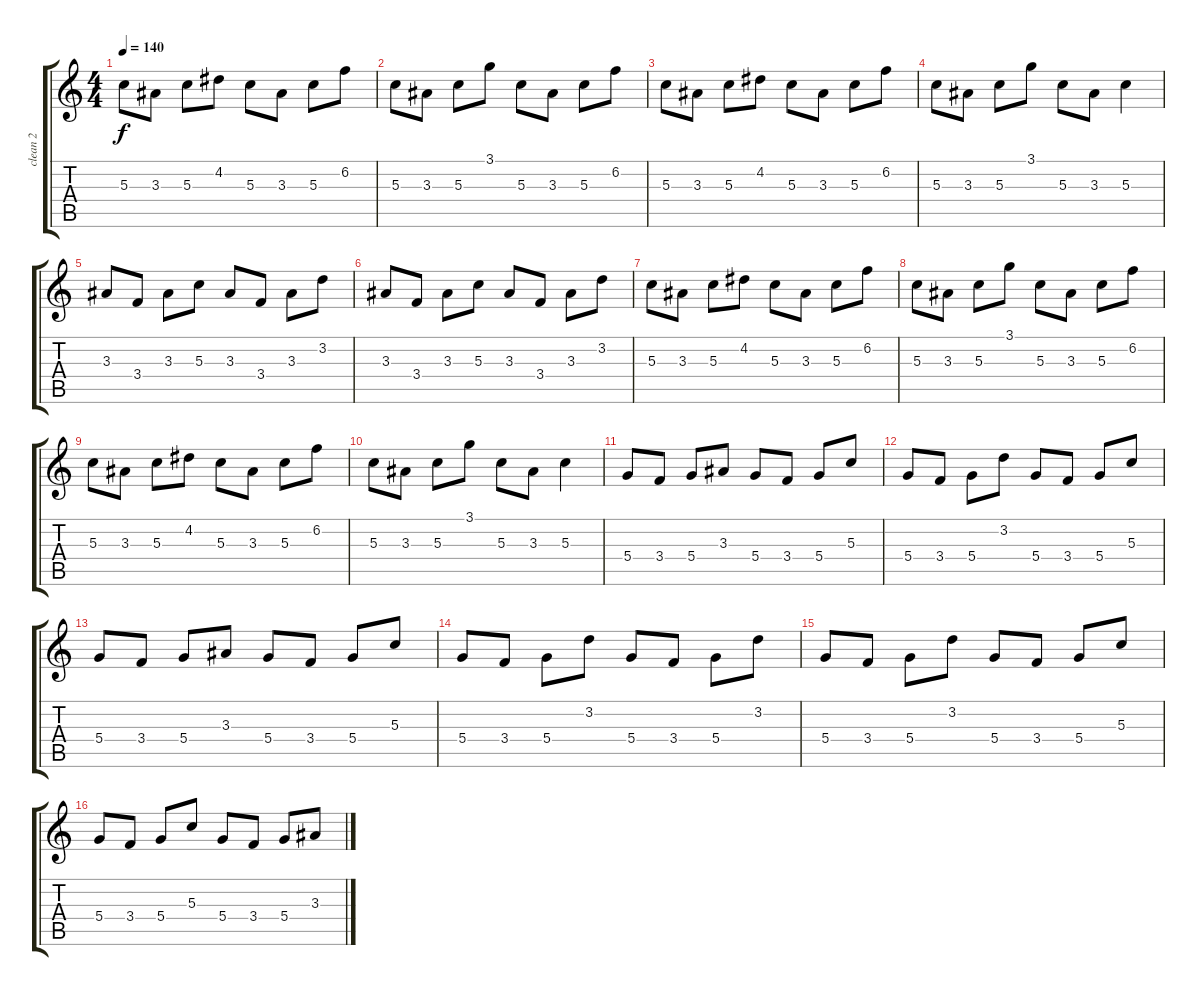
\track ("clean 2" "clean 2") {instrument electricguitarclean}
\staff {score tabs}
\tuning (E4 B3 G3 D3 A2 E2) {hide}
\ts (4 4)
\tempo 140
\clef g2
\ks c
5.3.8{dy f} 3.3.8 5.3.8 4.2.8 5.3.8 3.3.8 5.3.8 6.2.8 |
5.3.8 3.3.8 5.3.8 3.1.8 5.3.8 3.3.8 5.3.8 6.2.8 |
5.3.8 3.3.8 5.3.8 4.2.8 5.3.8 3.3.8 5.3.8 6.2.8 |
5.3.8 3.3.8 5.3.8 3.1.8 5.3.8 3.3.8 5.3.4 |
3.3.8 3.4.8 3.3.8 5.3.8 3.3.8 3.4.8 3.3.8 3.2.8 |
3.3.8 3.4.8 3.3.8 5.3.8 3.3.8 3.4.8 3.3.8 3.2.8 |
5.3.8 3.3.8 5.3.8 4.2.8 5.3.8 3.3.8 5.3.8 6.2.8 |
5.3.8 3.3.8 5.3.8 3.1.8 5.3.8 3.3.8 5.3.8 6.2.8 |
5.3.8 3.3.8 5.3.8 4.2.8 5.3.8 3.3.8 5.3.8 6.2.8 |
5.3.8 3.3.8 5.3.8 3.1.8 5.3.8 3.3.8 5.3.4 |
5.4.8 3.4.8 5.4.8 3.3.8 5.4.8 3.4.8 5.4.8 5.3.8 |
5.4.8 3.4.8 5.4.8 3.2.8 5.4.8 3.4.8 5.4.8 5.3.8 |
5.4.8 3.4.8 5.4.8 3.3.8 5.4.8 3.4.8 5.4.8 5.3.8 |
5.4.8 3.4.8 5.4.8 3.2.8 5.4.8 3.4.8 5.4.8 3.2.8 |
5.4.8 3.4.8 5.4.8 3.2.8 5.4.8 3.4.8 5.4.8 5.3.8 |
5.4.8 3.4.8 5.4.8 5.3.8 5.4.8 3.4.8 5.4.8 3.3.8
